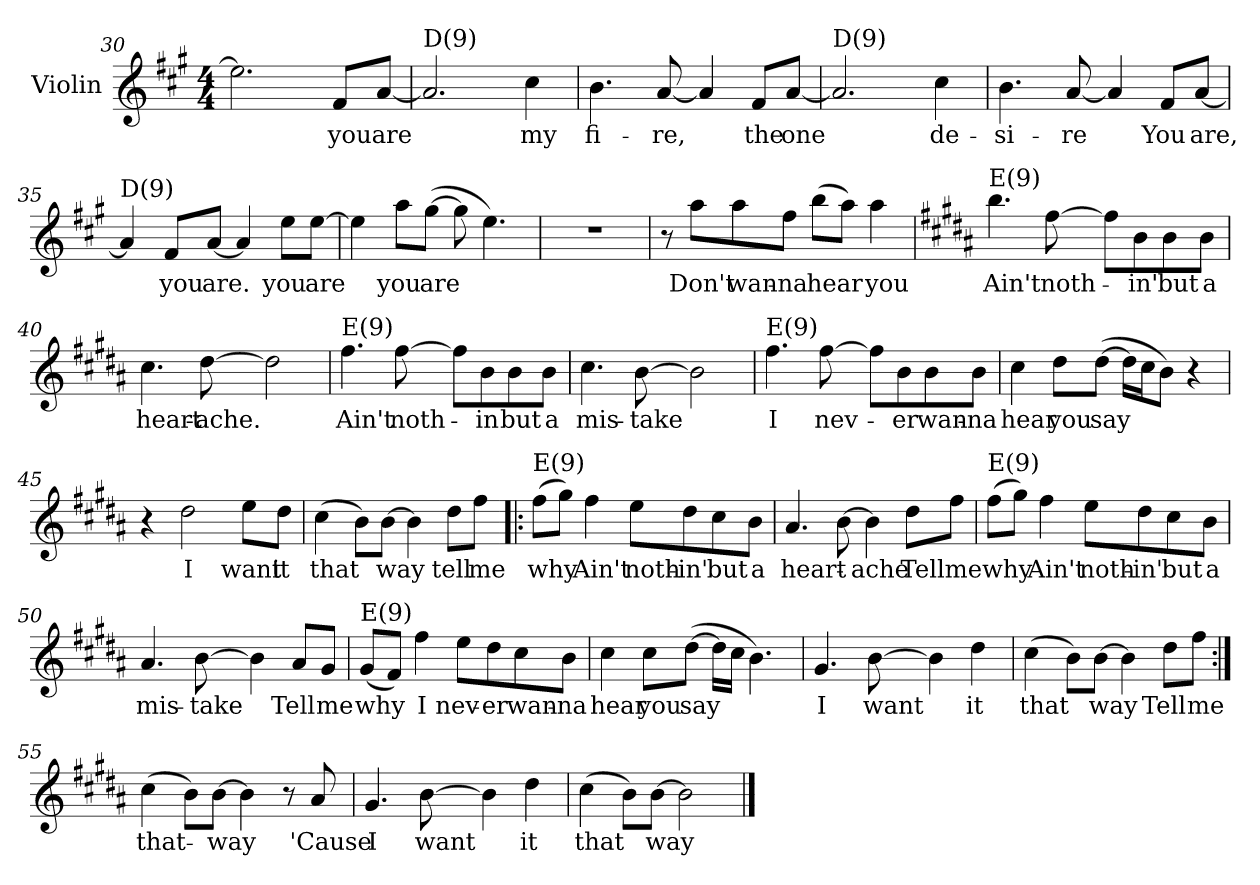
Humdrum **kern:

**kern	**text
*part1	*part1
*staff1	*staff1
*I"Violin	*
*I'Vln	*
*clefG2	*
*k[f#c#g#]	*
*A:	*
*M4/4	*
=30	=30
2.ee\]	.
8f#/L	you
[8a/J	are
!!LO:LB:g=z
=31	=31
!LO:TX:a:t=D(9)	!
2.a/]	.
4cc#\	my
=32	=32
4.b\	fi-
[8a/	-re,
4a/]	.
8f#/L	the
[8a/J	one
=33	=33
!LO:TX:a:t=D(9)	!
2.a/]	.
4cc#\	de-
=34	=34
4.b\	-si-
[8a/	-re
4a/]	.
8f#/L	You
[8a/J	are,
=35	=35
!LO:TX:a:t=D(9)	!
4a/]	.
8f#/L	you
[8a/J	are.
4a/]	.
8ee\L	you
[8ee\J	are
=36	=36
4ee\]	.
8aa\L	you
([8gg#\J	are
8gg#\]	.
4.ee\)	.
=37	=37
1r	.
!!LO:LB:g=z
=38	=38
8r	.
8aa\L	Don't
8aa\	wan-
8ff#\J	-na
(8bb\L	hear
8aa\J)	.
4aa\	you
=39	=39
*k[f#c#g#d#a#]	*
*B:	*
!LO:TX:a:t=E(9)	!
4.bb\	Ain't
[8ff#\	noth-
8ff#\L]	.
8b\	-in'
8b\	but
8b\J	a
=40	=40
4.cc#\	heart-
[8dd#\	-ache.
2dd#\]	.
!!LO:PB:g=z
=41	=41
!LO:TX:a:t=E(9)	!
4.ff#\	Ain't
[8ff#\	noth-
8ff#\L]	.
8b\	-in
8b\	but
8b\J	a
=42	=42
4.cc#\	mis-
[8b\	-take
2b\]	.
=43	=43
!LO:TX:a:t=E(9)	!
4.ff#\	I
[8ff#\	nev-
8ff#\L]	.
8b\	-er
8b\	wan-
8b\J	-na
=44	=44
4cc#\	hear
8dd#\L	you
([8dd#\J	say
16dd#\LL]	.
16cc#\J	.
8b\J)	.
4r	.
=45	=45
4r	.
2dd#\	I
8ee\L	want
8dd#\J	it
!!LO:LB:g=z
=46	=46
(4cc#\	that
8b\L)	.
[8b\J	way
4b\]	.
8dd#\L	tell
8ff#\J	me
=47!|:	=47!|:
!LO:TX:a:t=E(9)	!
(8ff#\L	why
8gg#\J)	.
4ff#\	Ain't
8ee\L	noth-
8dd#\	-in'
8cc#\	but
8b\J	a
=48	=48
4.a#/	heart-
[8b\	.
4b\]	-ache
8dd#\L	Tell
8ff#\J	me
!!LO:LB:g=z
=49	=49
!LO:TX:a:t=E(9)	!
(8ff#\L	why
8gg#\J)	.
4ff#\	Ain't
8ee\L	noth-
8dd#\	-in'
8cc#\	but
8b\J	a
=50	=50
4.a#/	mis-
[8b\	-take
4b\]	.
8a#/L	Tell
8g#/J	me
=51	=51
!LO:TX:a:t=E(9)	!
(8g#/L	why
8f#/J)	.
4ff#\	I
8ee\L	nev-
8dd#\	-er
8cc#\	wan-
8b\J	-na
=52	=52
4cc#\	hear
8cc#\L	you
([8dd#\J	say
16dd#\LL]	.
16cc#\JJ	.
4.b\)	.
!!LO:LB:g=z
=53	=53
4.g#/	I
[8b\	want
4b\]	.
4dd#\	it
=54	=54
(4cc#\	that
8b\L)	.
[8b\J	way
4b\]	.
8dd#\L	Tell
8ff#\J	me
=55:|!	=55:|!
(4cc#\	that-
8b\L)	.
[8b\J	-way
4b\]	.
8r	.
8a#/	'Cause
=56	=56
4.g#/	I
[8b\	want
4b\]	.
4dd#\	it
=57	=57
(4cc#\	that
8b\L)	.
[8b\J	way
2b\]	.
==	==
*-	*-
